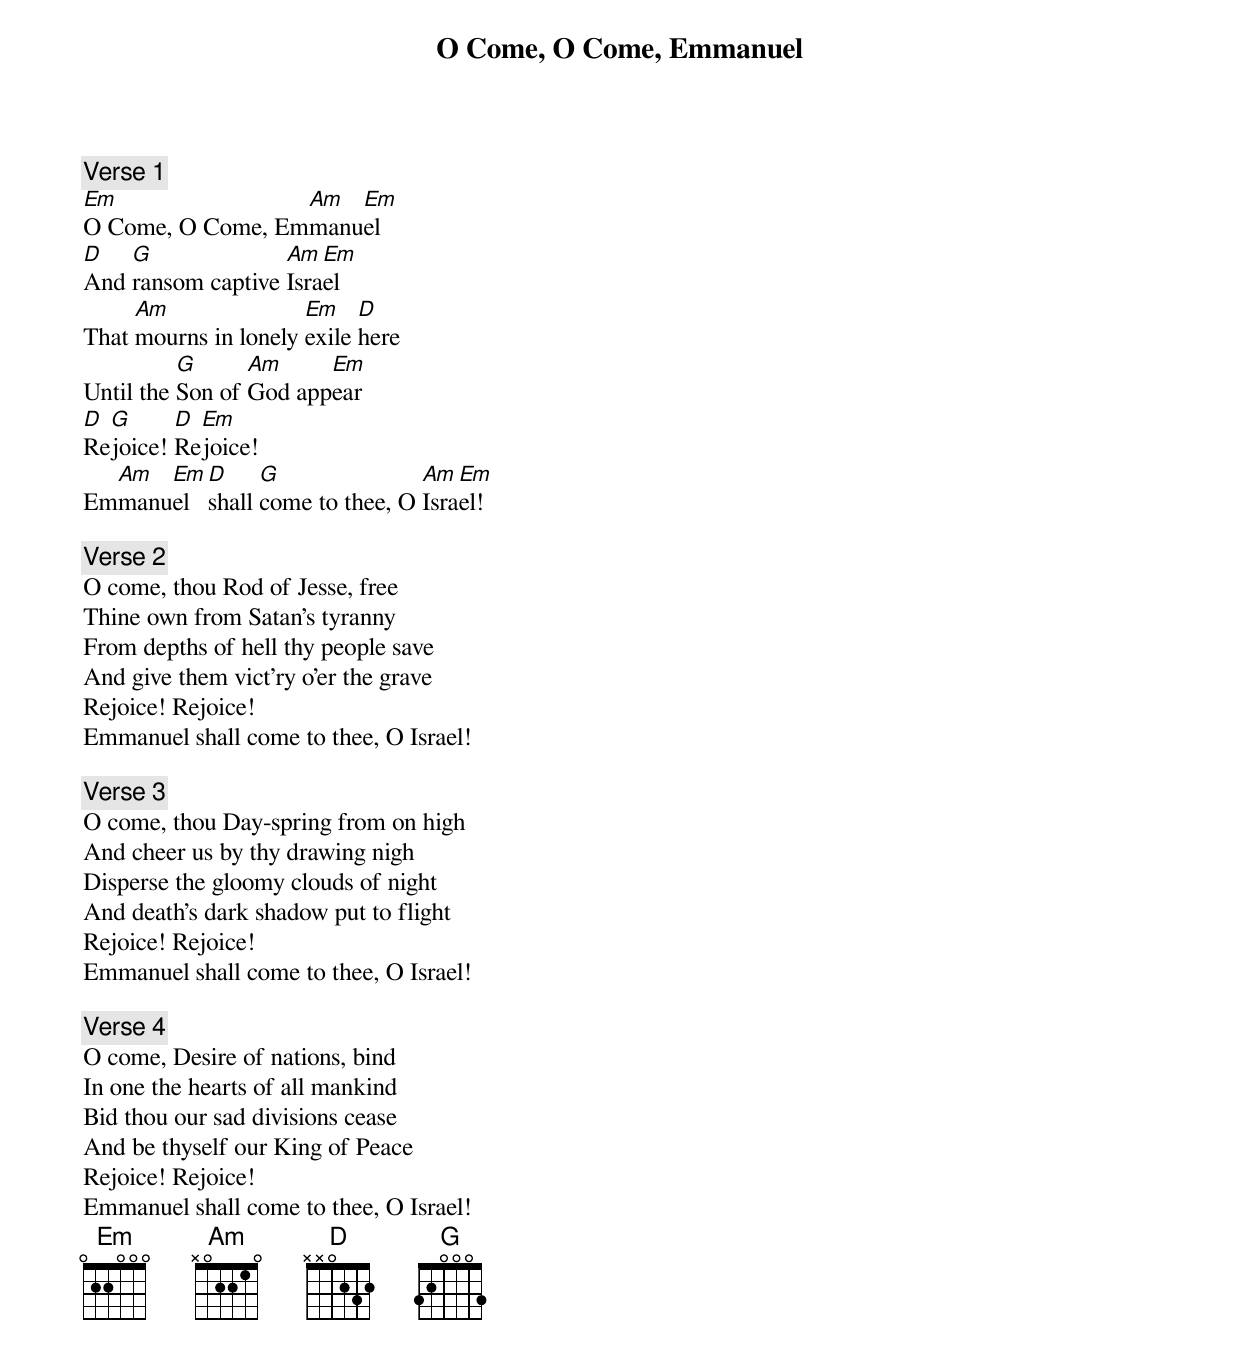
{title: O Come, O Come, Emmanuel}
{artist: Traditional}
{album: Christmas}

{comment: Verse 1}
[Em]O Come, O Come, Em[Am]manu[Em]el
[D]And [G]ransom captive [Am]Isra[Em]el
That [Am]mourns in lonely [Em]exile [D]here
Until the [G]Son of [Am]God app[Em]ear
[D]Re[G]joice! [D]Re[Em]joice!
Em[Am]manu[Em]el [D]shall [G]come to thee, O [Am]Isra[Em]el!

{comment: Verse 2}
O come, thou Rod of Jesse, free
Thine own from Satan's tyranny
From depths of hell thy people save
And give them vict'ry o'er the grave
Rejoice! Rejoice!
Emmanuel shall come to thee, O Israel!

{comment: Verse 3}
O come, thou Day-spring from on high
And cheer us by thy drawing nigh
Disperse the gloomy clouds of night
And death's dark shadow put to flight
Rejoice! Rejoice!
Emmanuel shall come to thee, O Israel!

{comment: Verse 4}
O come, Desire of nations, bind
In one the hearts of all mankind
Bid thou our sad divisions cease
And be thyself our King of Peace
Rejoice! Rejoice!
Emmanuel shall come to thee, O Israel!
